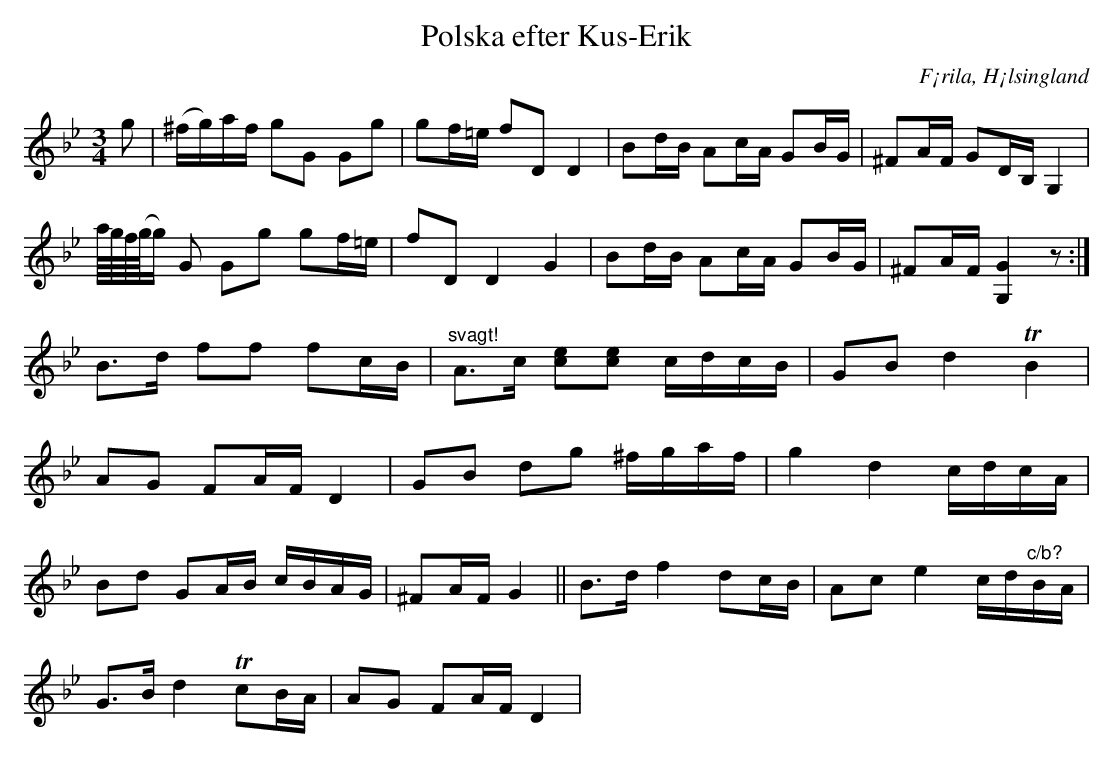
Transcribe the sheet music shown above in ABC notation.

X:1
T: Polska efter Kus-Erik
O: F¡rila, H¡lsingland
M: 3/4
L: 1/16
K: Gm
g2 | (^fg)af g2G2 G2g2 | g2f=e f2D2 D4 | B2dB A2cA G2BG | ^F2AF G2DB, G,4 |
a//g//f//(g//g) G2 G2g2 g2f=e | f2D2 D4 G4 | B2dB A2cA G2BG | ^F2AF [G,G]4 z2 :|
B2>d2 f2f2 f2cB | "^svagt!"A2>c2 [c2e2][e2c2] cdcB | G2B2 d4 TB4 |
A2G2 F2AF D4 | G2B2 d2g2 ^fgaf | g4 d4 cdcA |
B2d2 G2AB cBAG | ^F2AF G4 || B2>d2 f4 d2cB | A2c2 e4 cd"^c/b?"BA |
G2>B2 d4 Tc2BA | A2G2 F2AF D4 |
